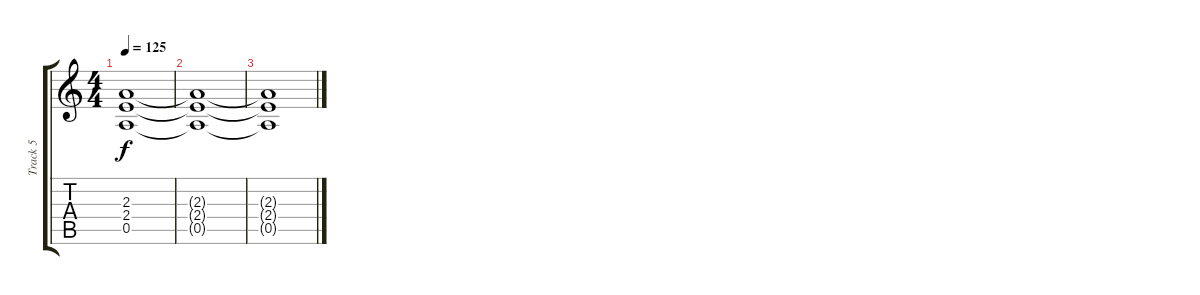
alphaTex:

\track ("Track 5" "Track 5") {instrument overdrivenguitar}
\staff {score tabs}
\tuning (E4 B3 G3 D3 A2 E2) {hide}
\ts (4 4)
\tempo 125
\clef g2
\ks c
(2.3{t} 2.4{t} 0.5{t}).1{dy f} |
(2.3{t} 2.4{t} 0.5{t}).1 |
(2.3{t} 2.4{t} 0.5{t}).1
